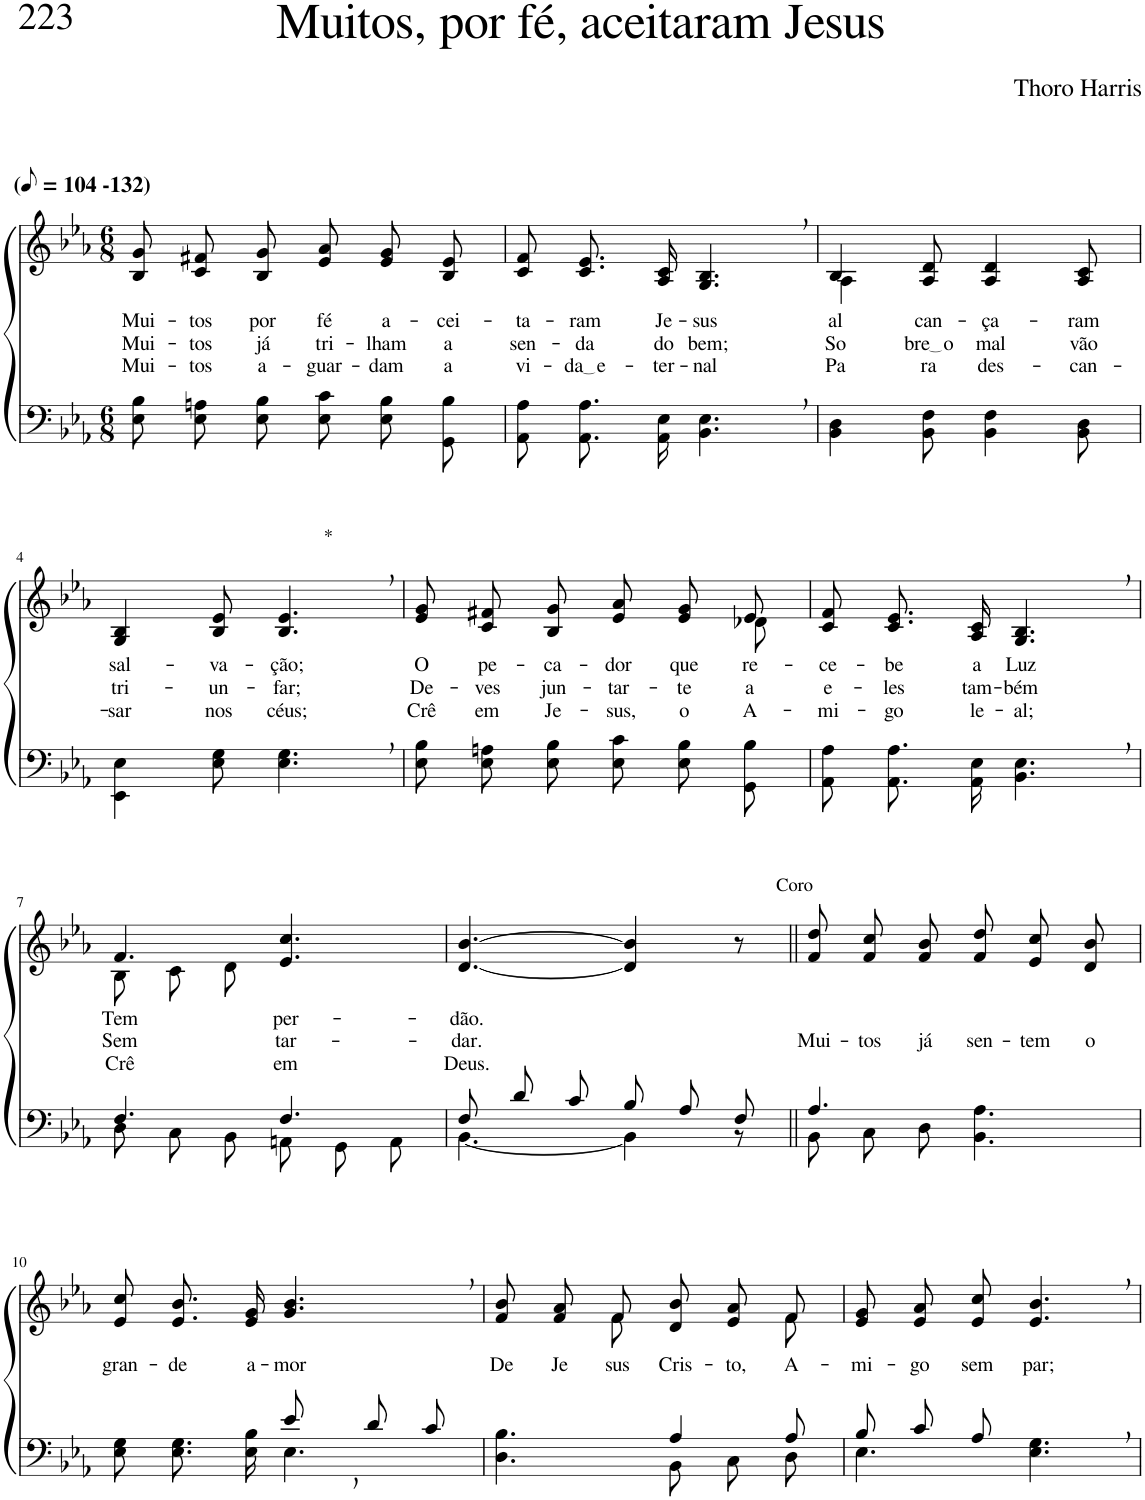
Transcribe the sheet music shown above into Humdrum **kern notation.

**kern	**kern	**text	**text	**text
*part2	*part1	*part1	*part1	*part1
*staff2	*staff1	*staff1	*staff1	*staff1
*I"Parte III e IV	*I"Parte I e II	*	*	*
*clefF4	*clefG2	*	*	*
*Trd-1c-2	*Trd-1c-2	*	*	*
*k[b-e-a-]	*k[b-e-a-]	*	*	*
*M6/8	*M6/8	*	*	*
*MM52	*MM52	*	*	*
=1	=1	=1	=1	=1
!	!LO:TX:a:B:t=(	!	!	!
!	!LO:TX:a:B:t=-132)	!	!	!
!	!	!LO:LY:b	!LO:LY:b	!LO:LY:b
8E-\ 8B-\L	8B-/ 8g/L	Mui-	Mui-	Mui-
!	!	!LO:LY:b	!LO:LY:b	!LO:LY:b
8E-\ 8An\	8c/ 8f#X/	-tos	-tos	-tos
!	!	!LO:LY:b	!LO:LY:b	!LO:LY:b
8E-\ 8B-\J	8B-/ 8g/J	por	já	a-
!	!	!LO:LY:b	!LO:LY:b	!LO:LY:b
8E-\ 8c\L	8e-/ 8a-/L	fé	tri-	-guar-
!	!	!LO:LY:b	!LO:LY:b	!LO:LY:b
8E-\ 8B-\	8e-/ 8g/	a-	-lham	-dam
!	!	!LO:LY:b	!LO:LY:b	!LO:LY:b
8GG\ 8B-\J	8B-/ 8e-/J	-cei-	a	a
=2	=2	=2	=2	=2
!	!	!LO:LY:b	!LO:LY:b	!LO:LY:b
8AA-/ 8A-/L	8c/ 8f/L	-ta-	sen-	vi-
!	!	!LO:LY:b	!LO:LY:b	!LO:LY:b
8.AA-/ 8.A-/	8.c/ 8.e-/	-ram	-da	da e
!	!	!LO:LY:b	!LO:LY:b	!LO:LY:b
16AA-/ 16E-/Jk	16A-/ 16c/Jk	Je-	do	-ter-
!	!	!LO:LY:b	!LO:LY:b	!LO:LY:b
4.BB-\, 4.E-\,	4.G/, 4.B-/,	-sus	bem;	-nal
=3	=3	=3	=3	=3
*	*^	*	*	*
!	!	!	!LO:LY:b	!LO:LY:b	!LO:LY:b
4BB-\ 4D\	4B-/	4A-\	al-	So-	Pa-
!	!	!	!LO:LY:b	!LO:LY:b	!LO:LY:b
8BB-\ 8F\	8A-/ 8d/	2ryy	-can-	bre o	-ra
!	!	!	!LO:LY:b	!LO:LY:b	!LO:LY:b
4BB-\ 4F\	4A-/ 4d/	.	-ça-	mal	des-
!	!	!	!LO:LY:b	!LO:LY:b	!LO:LY:b
8BB-\ 8D\	8A-/ 8c/	.	-ram	vão	-can-
*	*v	*v	*	*	*
!!LO:LB:g=z
=4	=4	=4	=4	=4
!	!	!LO:LY:b	!LO:LY:b	!LO:LY:b
4EE-\ 4E-\	4G/ 4B-/	sal-	tri-	-sar
!	!	!LO:LY:b	!LO:LY:b	!LO:LY:b
8E-\ 8G\	8B-/ 8e-/	-va-	-un-	nos
!	!LO:TX:a:t=*	!	!	!
!	!	!LO:LY:b	!LO:LY:b	!LO:LY:b
4.E-\, 4.G\,	4.B-/, 4.e-/,	-ção;	-far;	céus;
=5	=5	=5	=5	=5
!	!	!LO:LY:b	!LO:LY:b	!LO:LY:b
*	*^	*	*	*
8E-\ 8B-\L	8e-/ 8g/L	8ryy	O	De-	Crê
!	!	!	!LO:LY:b	!LO:LY:b	!LO:LY:b
*	*v	*v	*	*	*
8E-\ 8An\	8c/ 8f#X/	pe-	-ves	em
!	!	!LO:LY:b	!LO:LY:b	!LO:LY:b
8E-\ 8B-\J	8B-/ 8g/J	-ca-	jun-	Je-
!	!	!LO:LY:b	!LO:LY:b	!LO:LY:b
8E-\ 8c\L	8e-/ 8a-/L	-dor	-tar-	-sus,
!	!	!LO:LY:b	!LO:LY:b	!LO:LY:b
8E-\ 8B-\	8e-/ 8g/	que	-te	o
*	*^	*	*	*
!	!	!	!LO:LY:b	!LO:LY:b	!LO:LY:b
8GG\ 8B-\J	8e-/J	8d-X\	re-	a	A-
=6	=6	=6	=6	=6	=6
!	!	!	!LO:LY:b	!LO:LY:b	!LO:LY:b
*	*v	*v	*	*	*
8AA-/ 8A-/L	8c/ 8f/L	-ce-	e-	-mi-
!	!	!LO:LY:b	!LO:LY:b	!LO:LY:b
8.AA-/ 8.A-/	8.c/ 8.e-/	-be	-les	-go
!	!	!LO:LY:b	!LO:LY:b	!LO:LY:b
16AA-/ 16E-/Jk	16A-/ 16c/Jk	a	tam-	le-
!	!	!LO:LY:b	!LO:LY:b	!LO:LY:b
4.BB-\, 4.E-\,	4.G/, 4.B-/,	Luz	-bém	-al;
!!LO:LB:g=z
=7	=7	=7	=7	=7
*^	*^	*	*	*
!	!	!	!	!LO:LY:b	!LO:LY:b	!LO:LY:b
4.F/	8D\L	4.f/	8B-\L	Tem	Sem	Crê
.	8C\	.	8c\	.	.	.
.	8BB-\J	.	8d\J	.	.	.
!	!	!	!	!LO:LY:b	!LO:LY:b	!LO:LY:b
4.F/	8AAn\L	4.e-/ 4.cc/	4.ryy	per-	-tar-	em
.	8GG\	.	.	.	.	.
.	8AA\J	.	.	.	.	.
*	*	*v	*v	*	*	*
=8	=8	=8	=8	=8	=8
!	!	!	!LO:LY:b	!LO:LY:b	!LO:LY:b
8F/L	[4.BB-\	[4.d/ [4.b-/	-dão.	-dar.	Deus.
8d/	.	.	.	.	.
8c/J	.	.	.	.	.
8B-/L	4BB-\]	4d/] 4b-/]	.	.	.
8A-/	.	.	.	.	.
!	!	!LO:TX:a:t=Coro	!	!	!
8F/J	8r	8r	.	.	.
=9||	=9||	=9||	=9||	=9||	=9||
!	!	!	!	!LO:LY:b	!
4.A-/	8BB-\L	8f/ 8dd/L	.	Mui-	.
!	!	!	!	!LO:LY:b	!
.	8C\	8f/ 8cc/	.	-tos	.
!	!	!	!	!LO:LY:b	!
.	8D\J	8f/ 8b-/J	.	já	.
!	!	!	!	!LO:LY:b	!
4.ryy	4.BB-\ 4.A-\	8f/ 8dd/L	.	sen-	.
!	!	!	!	!LO:LY:b	!
.	.	8e-/ 8cc/	.	-tem	.
!	!	!	!	!LO:LY:b	!
.	.	8d/ 8b-/J	.	o	.
!!LO:LB:g=z
=10	=10	=10	=10	=10	=10
!	!	!	!LO:LY:b	!	!
4.ryy	8E-\ 8G\L	8e-/ 8cc/L	gran-	.	.
!	!	!	!LO:LY:b	!	!
.	8.E-\ 8.G\	8.e-/ 8.b-/	-de	.	.
!	!	!	!LO:LY:b	!	!
.	16E-\ 16B-\Jk	16e-/ 16g/Jk	a-	.	.
!	!	!	!LO:LY:b	!	!
8e-,/L	4.E-\	4.g/, 4.b-/,	-mor	.	.
8d/	.	.	.	.	.
8c/J	.	.	.	.	.
=11	=11	=11	=11	=11	=11
!	!	!	!LO:LY:b	!	!
*	*	*^	*	*	*
4.ryy	4.D\ 4.B-\	8f/ 8b-/L	4ryy	De	.	.
!	!	!	!	!LO:LY:b	!	!
.	.	8f/ 8a-/	.	Je-	.	.
!	!	!	!	!LO:LY:b	!	!
.	.	8f/J	8f\	-sus	.	.
!	!	!	!	!LO:LY:b	!	!
4A-/	8BB-\L	8d/ 8b-/L	4ryy	Cris-	.	.
!	!	!	!	!LO:LY:b	!	!
.	8C\	8e-/ 8a-/	.	-to,	.	.
!	!	!	!	!LO:LY:b	!	!
8A-/	8D\J	8f/J	8f\	A-	.	.
=12	=12	=12	=12	=12	=12	=12
!	!	!	!	!LO:LY:b	!	!
*	*	*v	*v	*	*	*
8B-/L	4.E-\	8e-/ 8g/L	-mi-	.	.
!	!	!	!LO:LY:b	!	!
8c/	.	8e-/ 8a-/	-go	.	.
!	!	!	!LO:LY:b	!	!
8A-/J	.	8e-/ 8cc/J	sem	.	.
!	!	!	!LO:LY:b	!	!
4.ryy	4.E-\ 4.G\	4.e-/, 4.b-/,	par;	.	.
*v	*v	*	*	*	*
=	=	=	=	=
*-	*-	*-	*-	*-
